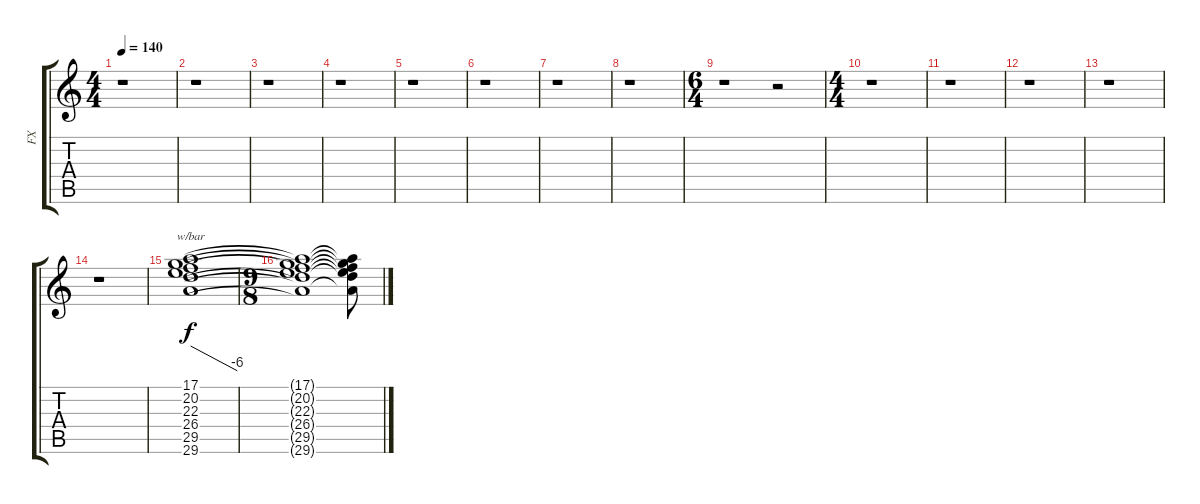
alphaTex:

\track ("FX" "FX") {instrument tremolostrings}
\staff {score tabs}
\tuning (E4 B3 G3 D3 A2 E2) {hide}
\ts (4 4)
\tempo 140
\clef g2
\ks c
r.1{dy f} |
r.1 |
r.1 |
r.1 |
r.1 |
r.1 |
r.1 |
r.1 |
\ts (6 4)
r.1 r.2 |
\ts (4 4)
r.1 |
r.1 |
r.1 |
r.1 |
r.1 |
(17.1 20.2 22.3 26.4 29.5 29.6).1{tbe (dive default 0 0 60 -24) volume 11 instrument helicopter} |
\ts (9 8)
(17.1{t} 20.2{t} 22.3{t} 26.4{t} 29.5{t} 29.6{t}).1 (17.1{t} 20.2{t} 22.3{t} 26.4{t} 29.5{t} 29.6{t}).8
